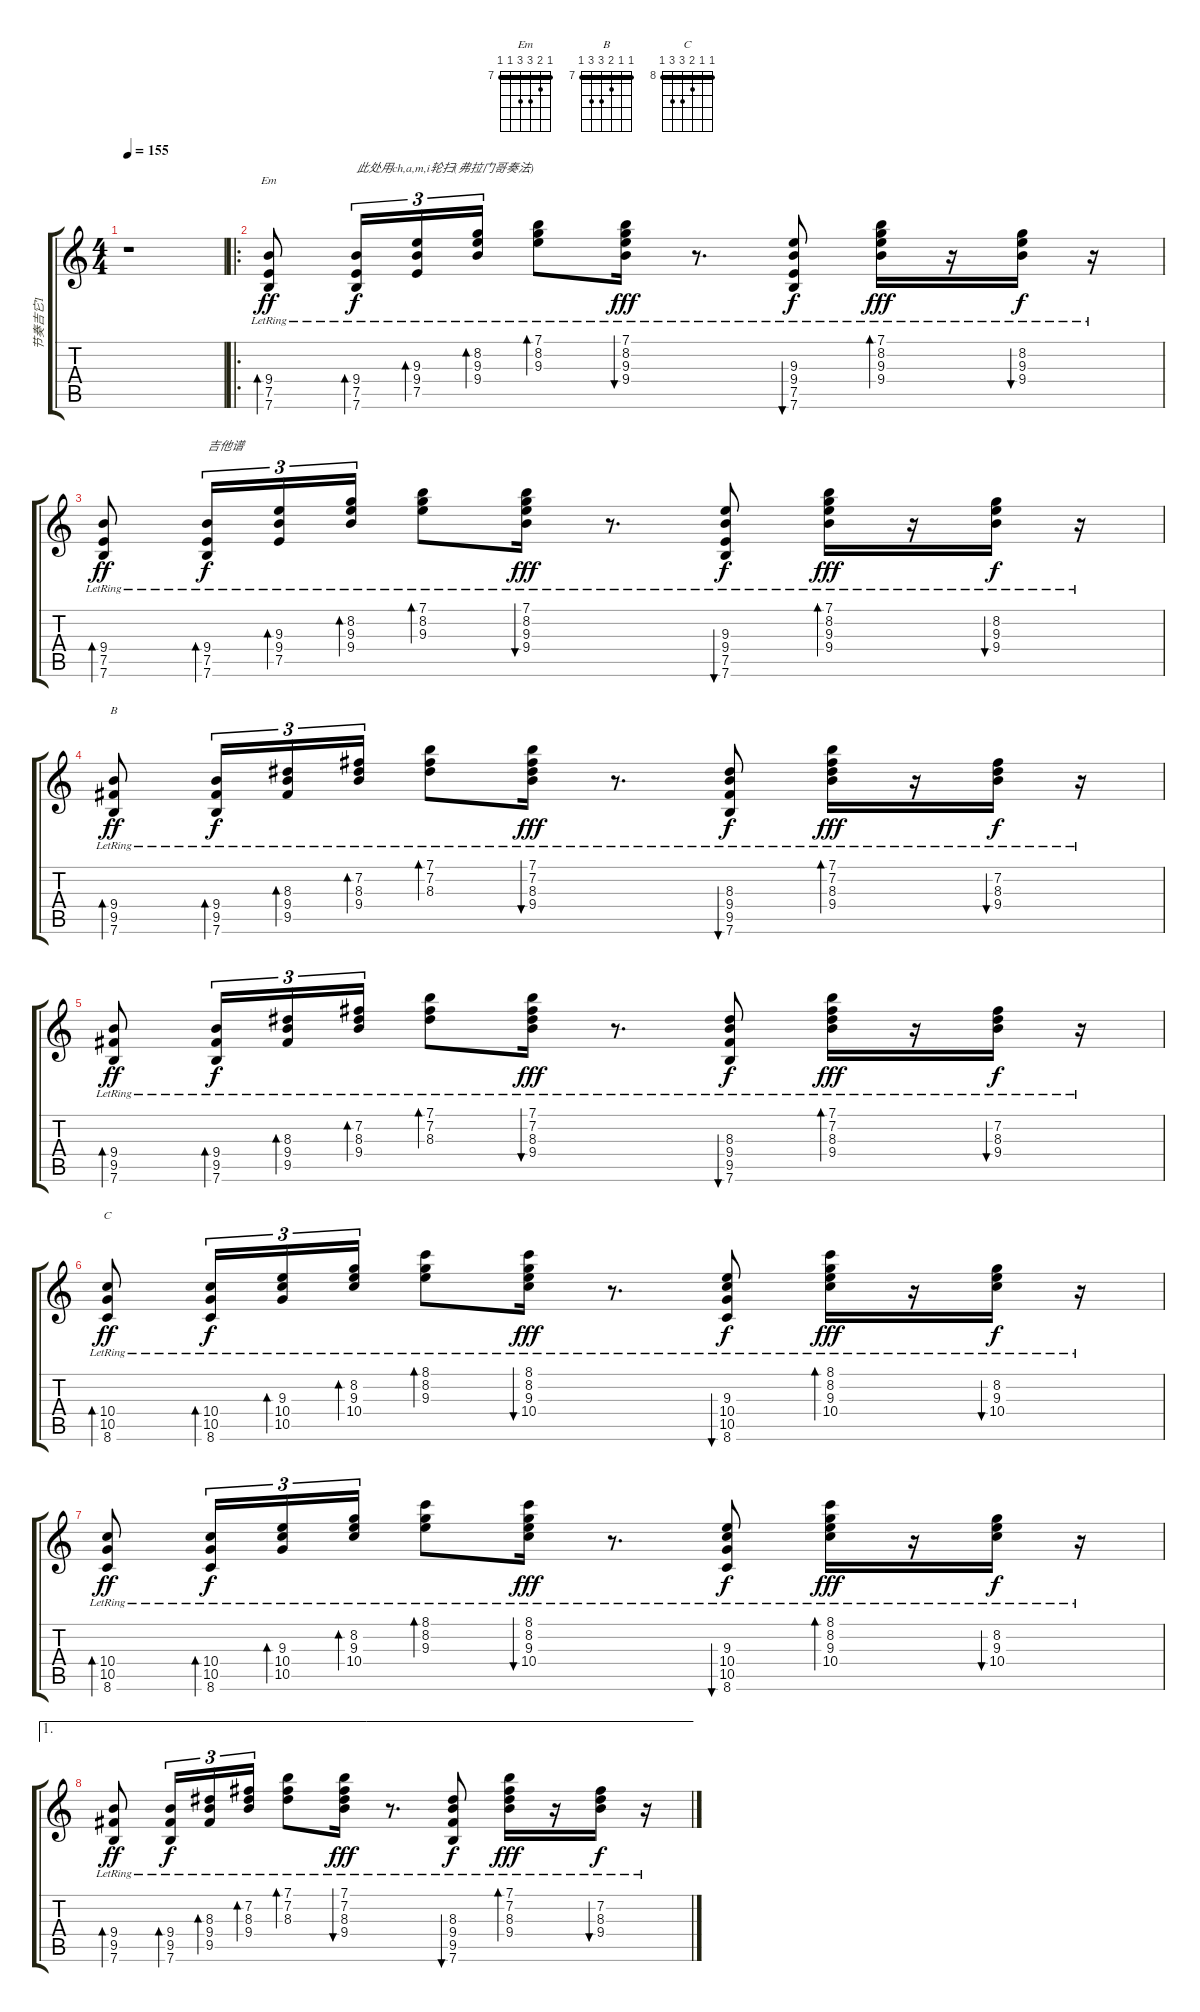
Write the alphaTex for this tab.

\track ("节奏吉它1" "节奏吉它1") {instrument acousticguitarsteel}
\staff {score tabs}
\tuning (E4 B3 G3 D3 A2 E2) {hide}
\chord ("Em" 7 8 9 9 7 7) {firstfret 7 barre 7}
\chord ("B" 7 7 8 9 9 7) {firstfret 7 barre 7}
\chord ("C" 8 8 9 10 10 8) {firstfret 8 barre 8}
\ts (4 4)
\tempo 155
\clef g2
\ks c
r.1{dy ff instrument acousticguitarsteel} |
\ro
(9.4{lr} 7.5{lr} 7.6{lr}).8{bd 120 ch "Em"} (9.4{lr} 7.5{lr} 7.6{lr}).16{tu (3 2) bd 120 txt "此处用ch,a,m,i轮扫(弗拉门哥奏法)" dy f} (9.3{lr} 9.4{lr} 7.5{lr}).16{tu (3 2) bd 120} (8.2{lr} 9.3{lr} 9.4{lr}).16{tu (3 2) bd 120} (7.1{lr} 8.2{lr} 9.3{lr}).8{bd 120} (7.1{lr} 8.2{lr} 9.3{lr} 9.4{lr}).16{bu 120 dy fff} r.8{d} (9.3{lr} 9.4{lr} 7.5{lr} 7.6{lr}).8{bu 120 dy f} (7.1{lr} 8.2{lr} 9.3{lr} 9.4{lr}).16{bd 120 dy fff} r.16 (8.2{lr} 9.3{lr} 9.4{lr}).16{bu 120 dy f} r.16 |
(9.4{lr} 7.5{lr} 7.6{lr}).8{bd 120 dy ff} (9.4{lr} 7.5{lr} 7.6{lr}).16{tu (3 2) bd 120 txt "吉他谱" dy f} (9.3{lr} 9.4{lr} 7.5{lr}).16{tu (3 2) bd 120} (8.2{lr} 9.3{lr} 9.4{lr}).16{tu (3 2) bd 120} (7.1{lr} 8.2{lr} 9.3{lr}).8{bd 120} (7.1{lr} 8.2{lr} 9.3{lr} 9.4{lr}).16{bu 120 dy fff} r.8{d} (9.3{lr} 9.4{lr} 7.5{lr} 7.6{lr}).8{bu 120 dy f} (7.1{lr} 8.2{lr} 9.3{lr} 9.4{lr}).16{bd 120 dy fff} r.16 (8.2{lr} 9.3{lr} 9.4{lr}).16{bu 120 dy f} r.16 |
(9.4{lr} 9.5{lr} 7.6{lr}).8{bd 120 ch "B" dy ff} (9.4{lr} 9.5{lr} 7.6{lr}).16{tu (3 2) bd 120 dy f} (8.3{lr} 9.4{lr} 9.5{lr}).16{tu (3 2) bd 120} (7.2{lr} 8.3{lr} 9.4{lr}).16{tu (3 2) bd 120} (7.1{lr} 7.2{lr} 8.3{lr}).8{bd 120} (7.1{lr} 7.2{lr} 8.3{lr} 9.4{lr}).16{bu 120 dy fff} r.8{d} (8.3{lr} 9.4{lr} 9.5{lr} 7.6{lr}).8{bu 120 dy f} (7.1{lr} 7.2{lr} 8.3{lr} 9.4{lr}).16{bd 120 dy fff} r.16 (7.2{lr} 8.3{lr} 9.4{lr}).16{bu 120 dy f} r.16 |
(9.4{lr} 9.5{lr} 7.6{lr}).8{bd 120 dy ff} (9.4{lr} 9.5{lr} 7.6{lr}).16{tu (3 2) bd 120 dy f} (8.3{lr} 9.4{lr} 9.5{lr}).16{tu (3 2) bd 120} (7.2{lr} 8.3{lr} 9.4{lr}).16{tu (3 2) bd 120} (7.1{lr} 7.2{lr} 8.3{lr}).8{bd 120} (7.1{lr} 7.2{lr} 8.3{lr} 9.4{lr}).16{bu 120 dy fff} r.8{d} (8.3{lr} 9.4{lr} 9.5{lr} 7.6{lr}).8{bu 120 dy f} (7.1{lr} 7.2{lr} 8.3{lr} 9.4{lr}).16{bd 120 dy fff} r.16 (7.2{lr} 8.3{lr} 9.4{lr}).16{bu 120 dy f} r.16 |
(10.4{lr} 10.5{lr} 8.6{lr}).8{bd 120 ch "C" dy ff} (10.4{lr} 10.5{lr} 8.6{lr}).16{tu (3 2) bd 120 dy f} (9.3{lr} 10.4{lr} 10.5{lr}).16{tu (3 2) bd 120} (8.2{lr} 9.3{lr} 10.4{lr}).16{tu (3 2) bd 120} (8.1{lr} 8.2{lr} 9.3{lr}).8{bd 120} (8.1{lr} 8.2{lr} 9.3{lr} 10.4{lr}).16{bu 120 dy fff} r.8{d} (9.3{lr} 10.4{lr} 10.5{lr} 8.6{lr}).8{bu 120 dy f} (8.1{lr} 8.2{lr} 9.3{lr} 10.4{lr}).16{bd 120 dy fff} r.16 (8.2{lr} 9.3{lr} 10.4{lr}).16{bu 120 dy f} r.16 |
(10.4{lr} 10.5{lr} 8.6{lr}).8{bd 120 dy ff} (10.4{lr} 10.5{lr} 8.6{lr}).16{tu (3 2) bd 120 dy f} (9.3{lr} 10.4{lr} 10.5{lr}).16{tu (3 2) bd 120} (8.2{lr} 9.3{lr} 10.4{lr}).16{tu (3 2) bd 120} (8.1{lr} 8.2{lr} 9.3{lr}).8{bd 120} (8.1{lr} 8.2{lr} 9.3{lr} 10.4{lr}).16{bu 120 dy fff} r.8{d} (9.3{lr} 10.4{lr} 10.5{lr} 8.6{lr}).8{bu 120 dy f} (8.1{lr} 8.2{lr} 9.3{lr} 10.4{lr}).16{bd 120 dy fff} r.16 (8.2{lr} 9.3{lr} 10.4{lr}).16{bu 120 dy f} r.16 |
\ae 1
(9.4{lr} 9.5{lr} 7.6{lr}).8{bd 120 dy ff} (9.4{lr} 9.5{lr} 7.6{lr}).16{tu (3 2) bd 120 dy f} (8.3{lr} 9.4{lr} 9.5{lr}).16{tu (3 2) bd 120} (7.2{lr} 8.3{lr} 9.4{lr}).16{tu (3 2) bd 120} (7.1{lr} 7.2{lr} 8.3{lr}).8{bd 120} (7.1{lr} 7.2{lr} 8.3{lr} 9.4{lr}).16{bu 120 dy fff} r.8{d} (8.3{lr} 9.4{lr} 9.5{lr} 7.6{lr}).8{bu 120 dy f} (7.1{lr} 7.2{lr} 8.3{lr} 9.4{lr}).16{bd 120 dy fff} r.16 (7.2{lr} 8.3{lr} 9.4{lr}).16{bu 120 dy f} r.16
